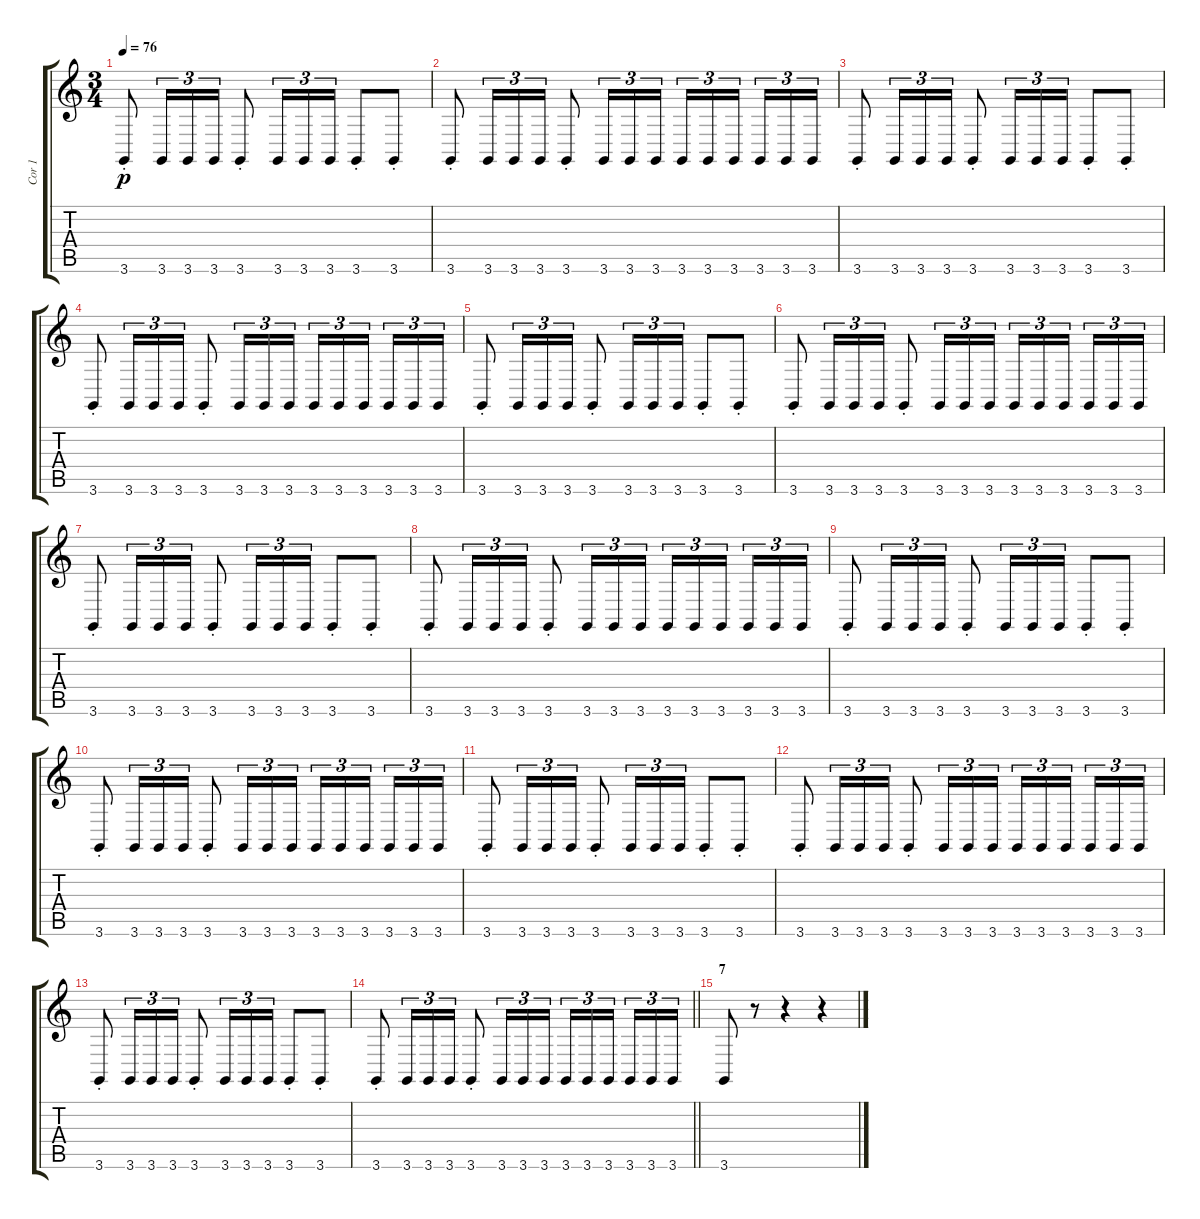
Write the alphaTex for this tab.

\track ("Cor 1" "Cor 1") {instrument frenchhorn}
\staff {score tabs}
\tuning (E4 B3 G3 D3 A2 E2) {hide}
\ts (3 4)
\tempo 76
\clef g2
\ks c
3.6{st}.8{dy p} 3.6.16{tu (3 2)} 3.6.16{tu (3 2)} 3.6.16{tu (3 2)} 3.6{st}.8 3.6.16{tu (3 2)} 3.6.16{tu (3 2)} 3.6.16{tu (3 2)} 3.6{st}.8 3.6{st}.8 |
3.6{st}.8 3.6.16{tu (3 2)} 3.6.16{tu (3 2)} 3.6.16{tu (3 2)} 3.6{st}.8 3.6.16{tu (3 2)} 3.6.16{tu (3 2)} 3.6.16{tu (3 2)} 3.6.16{tu (3 2)} 3.6.16{tu (3 2)} 3.6.16{tu (3 2) beam splitsecondary} 3.6.16{tu (3 2)} 3.6.16{tu (3 2)} 3.6.16{tu (3 2)} |
3.6{st}.8 3.6.16{tu (3 2)} 3.6.16{tu (3 2)} 3.6.16{tu (3 2)} 3.6{st}.8 3.6.16{tu (3 2)} 3.6.16{tu (3 2)} 3.6.16{tu (3 2)} 3.6{st}.8 3.6{st}.8 |
3.6{st}.8 3.6.16{tu (3 2)} 3.6.16{tu (3 2)} 3.6.16{tu (3 2)} 3.6{st}.8 3.6.16{tu (3 2)} 3.6.16{tu (3 2)} 3.6.16{tu (3 2)} 3.6.16{tu (3 2)} 3.6.16{tu (3 2)} 3.6.16{tu (3 2) beam splitsecondary} 3.6.16{tu (3 2)} 3.6.16{tu (3 2)} 3.6.16{tu (3 2)} |
3.6{st}.8 3.6.16{tu (3 2)} 3.6.16{tu (3 2)} 3.6.16{tu (3 2)} 3.6{st}.8 3.6.16{tu (3 2)} 3.6.16{tu (3 2)} 3.6.16{tu (3 2)} 3.6{st}.8 3.6{st}.8 |
3.6{st}.8 3.6.16{tu (3 2)} 3.6.16{tu (3 2)} 3.6.16{tu (3 2)} 3.6{st}.8 3.6.16{tu (3 2)} 3.6.16{tu (3 2)} 3.6.16{tu (3 2)} 3.6.16{tu (3 2)} 3.6.16{tu (3 2)} 3.6.16{tu (3 2) beam splitsecondary} 3.6.16{tu (3 2)} 3.6.16{tu (3 2)} 3.6.16{tu (3 2)} |
3.6{st}.8 3.6.16{tu (3 2)} 3.6.16{tu (3 2)} 3.6.16{tu (3 2)} 3.6{st}.8 3.6.16{tu (3 2)} 3.6.16{tu (3 2)} 3.6.16{tu (3 2)} 3.6{st}.8 3.6{st}.8 |
3.6{st}.8 3.6.16{tu (3 2)} 3.6.16{tu (3 2)} 3.6.16{tu (3 2)} 3.6{st}.8 3.6.16{tu (3 2)} 3.6.16{tu (3 2)} 3.6.16{tu (3 2)} 3.6.16{tu (3 2)} 3.6.16{tu (3 2)} 3.6.16{tu (3 2) beam splitsecondary} 3.6.16{tu (3 2)} 3.6.16{tu (3 2)} 3.6.16{tu (3 2)} |
3.6{st}.8 3.6.16{tu (3 2)} 3.6.16{tu (3 2)} 3.6.16{tu (3 2)} 3.6{st}.8 3.6.16{tu (3 2)} 3.6.16{tu (3 2)} 3.6.16{tu (3 2)} 3.6{st}.8 3.6{st}.8 |
3.6{st}.8 3.6.16{tu (3 2)} 3.6.16{tu (3 2)} 3.6.16{tu (3 2)} 3.6{st}.8 3.6.16{tu (3 2)} 3.6.16{tu (3 2)} 3.6.16{tu (3 2)} 3.6.16{tu (3 2)} 3.6.16{tu (3 2)} 3.6.16{tu (3 2) beam splitsecondary} 3.6.16{tu (3 2)} 3.6.16{tu (3 2)} 3.6.16{tu (3 2)} |
3.6{st}.8 3.6.16{tu (3 2)} 3.6.16{tu (3 2)} 3.6.16{tu (3 2)} 3.6{st}.8 3.6.16{tu (3 2)} 3.6.16{tu (3 2)} 3.6.16{tu (3 2)} 3.6{st}.8 3.6{st}.8 |
3.6{st}.8 3.6.16{tu (3 2)} 3.6.16{tu (3 2)} 3.6.16{tu (3 2)} 3.6{st}.8 3.6.16{tu (3 2)} 3.6.16{tu (3 2)} 3.6.16{tu (3 2)} 3.6.16{tu (3 2)} 3.6.16{tu (3 2)} 3.6.16{tu (3 2) beam splitsecondary} 3.6.16{tu (3 2)} 3.6.16{tu (3 2)} 3.6.16{tu (3 2)} |
3.6{st}.8 3.6.16{tu (3 2)} 3.6.16{tu (3 2)} 3.6.16{tu (3 2)} 3.6{st}.8 3.6.16{tu (3 2)} 3.6.16{tu (3 2)} 3.6.16{tu (3 2)} 3.6{st}.8 3.6{st}.8 |
\barLineRight lightlight
3.6{st}.8 3.6.16{tu (3 2)} 3.6.16{tu (3 2)} 3.6.16{tu (3 2)} 3.6{st}.8 3.6.16{tu (3 2)} 3.6.16{tu (3 2)} 3.6.16{tu (3 2)} 3.6.16{tu (3 2)} 3.6.16{tu (3 2)} 3.6.16{tu (3 2) beam splitsecondary} 3.6.16{tu (3 2)} 3.6.16{tu (3 2)} 3.6.16{tu (3 2)} |
\section ("" "7")
3.6.8 r.8 r.4 r.4
